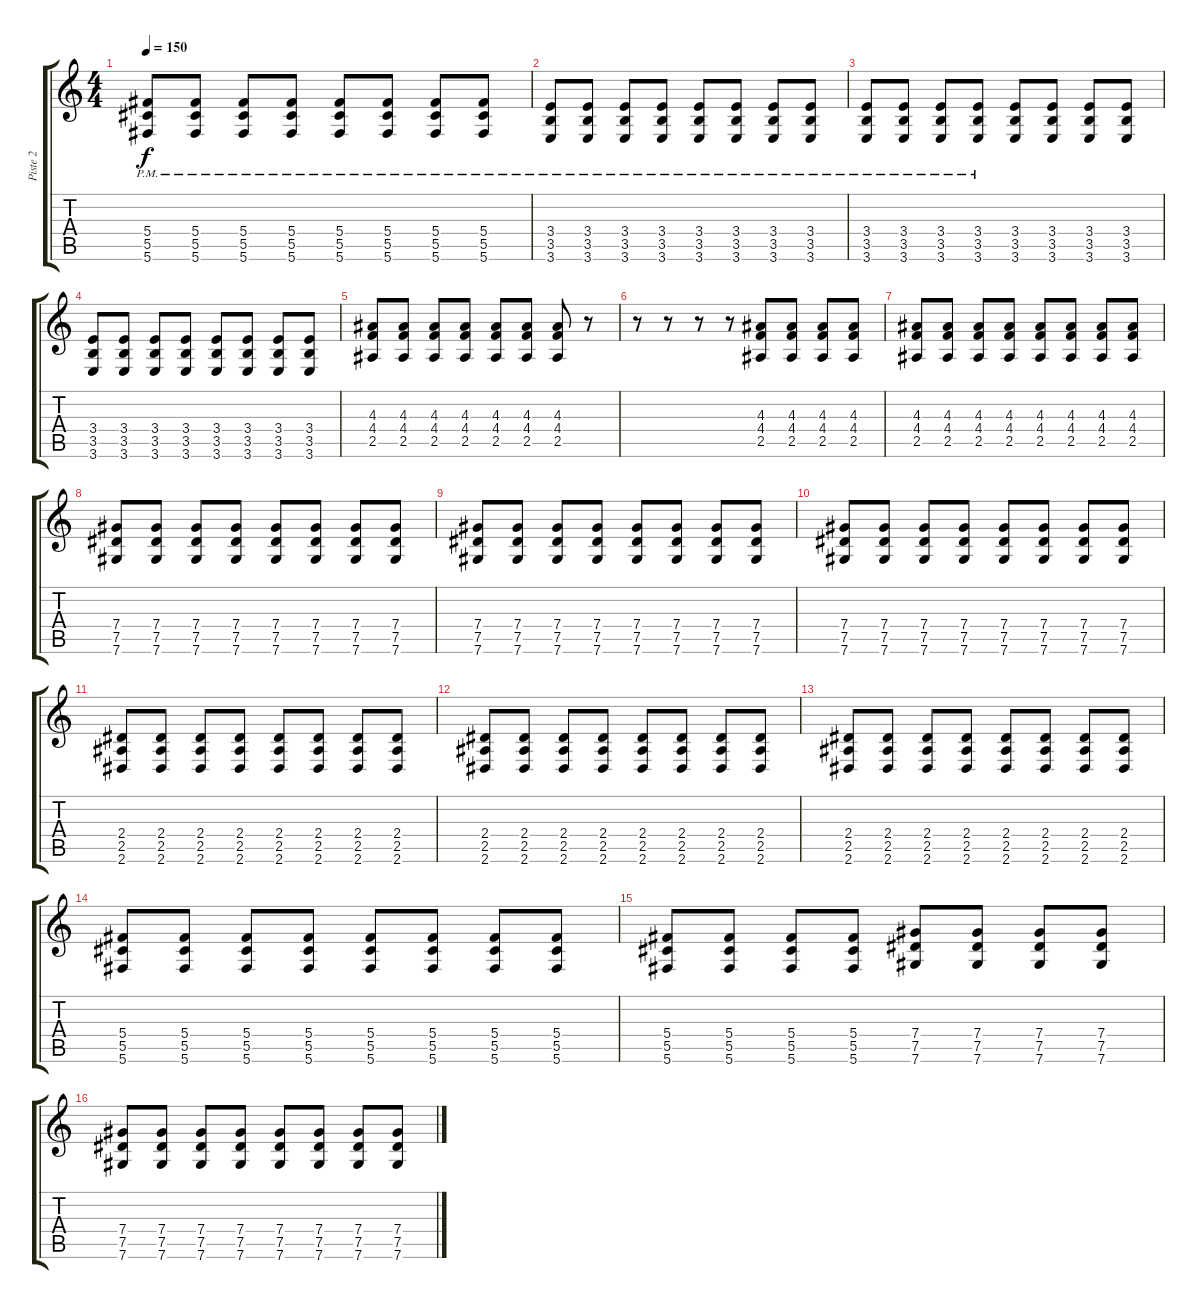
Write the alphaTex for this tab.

\track ("Piste 2" "Piste 2") {instrument distortionguitar}
\staff {score tabs}
\tuning (Eb4 Bb3 Gb3 Db3 Ab2 Db2) {hide}
\ts (4 4)
\tempo 150
\clef g2
\ks c
(5.4{pm} 5.5{pm} 5.6{pm}).8{dy f} (5.4{pm} 5.5{pm} 5.6{pm}).8 (5.4{pm} 5.5{pm} 5.6{pm}).8 (5.4{pm} 5.5{pm} 5.6{pm}).8 (5.4{pm} 5.5{pm} 5.6{pm}).8 (5.4{pm} 5.5{pm} 5.6{pm}).8 (5.4{pm} 5.5{pm} 5.6{pm}).8 (5.4{pm} 5.5{pm} 5.6{pm}).8 |
(3.4{pm} 3.5{pm} 3.6{pm}).8 (3.4{pm} 3.5{pm} 3.6{pm}).8 (3.4{pm} 3.5{pm} 3.6{pm}).8 (3.4{pm} 3.5{pm} 3.6{pm}).8 (3.4{pm} 3.5{pm} 3.6{pm}).8 (3.4{pm} 3.5{pm} 3.6{pm}).8 (3.4{pm} 3.5{pm} 3.6{pm}).8 (3.4{pm} 3.5{pm} 3.6{pm}).8 |
(3.4{pm} 3.5{pm} 3.6{pm}).8 (3.4{pm} 3.5{pm} 3.6{pm}).8 (3.4{pm} 3.5{pm} 3.6{pm}).8 (3.4{pm} 3.5{pm} 3.6{pm}).8 (3.4 3.5 3.6).8 (3.4 3.5 3.6).8 (3.4 3.5 3.6).8 (3.4 3.5 3.6).8 |
(3.4 3.5 3.6).8 (3.4 3.5 3.6).8 (3.4 3.5 3.6).8 (3.4 3.5 3.6).8 (3.4 3.5 3.6).8 (3.4 3.5 3.6).8 (3.4 3.5 3.6).8 (3.4 3.5 3.6).8 |
(4.3 4.4 2.5).8 (4.3 4.4 2.5).8 (4.3 4.4 2.5).8 (4.3 4.4 2.5).8 (4.3 4.4 2.5).8 (4.3 4.4 2.5).8 (4.3 4.4 2.5).8 r.8 |
r.8 r.8 r.8 r.8 (4.3 4.4 2.5).8 (4.3 4.4 2.5).8 (4.3 4.4 2.5).8 (4.3 4.4 2.5).8 |
(4.3 4.4 2.5).8 (4.3 4.4 2.5).8 (4.3 4.4 2.5).8 (4.3 4.4 2.5).8 (4.3 4.4 2.5).8 (4.3 4.4 2.5).8 (4.3 4.4 2.5).8 (4.3 4.4 2.5).8 |
(7.4 7.5 7.6).8 (7.4 7.5 7.6).8 (7.4 7.5 7.6).8 (7.4 7.5 7.6).8 (7.4 7.5 7.6).8 (7.4 7.5 7.6).8 (7.4 7.5 7.6).8 (7.4 7.5 7.6).8 |
(7.4 7.5 7.6).8 (7.4 7.5 7.6).8 (7.4 7.5 7.6).8 (7.4 7.5 7.6).8 (7.4 7.5 7.6).8 (7.4 7.5 7.6).8 (7.4 7.5 7.6).8 (7.4 7.5 7.6).8 |
(7.4 7.5 7.6).8 (7.4 7.5 7.6).8 (7.4 7.5 7.6).8 (7.4 7.5 7.6).8 (7.4 7.5 7.6).8 (7.4 7.5 7.6).8 (7.4 7.5 7.6).8 (7.4 7.5 7.6).8 |
(2.4 2.5 2.6).8 (2.4 2.5 2.6).8 (2.4 2.5 2.6).8 (2.4 2.5 2.6).8 (2.4 2.5 2.6).8 (2.4 2.5 2.6).8 (2.4 2.5 2.6).8 (2.4 2.5 2.6).8 |
(2.4 2.5 2.6).8 (2.4 2.5 2.6).8 (2.4 2.5 2.6).8 (2.4 2.5 2.6).8 (2.4 2.5 2.6).8 (2.4 2.5 2.6).8 (2.4 2.5 2.6).8 (2.4 2.5 2.6).8 |
(2.4 2.5 2.6).8 (2.4 2.5 2.6).8 (2.4 2.5 2.6).8 (2.4 2.5 2.6).8 (2.4 2.5 2.6).8 (2.4 2.5 2.6).8 (2.4 2.5 2.6).8 (2.4 2.5 2.6).8 |
(5.4 5.5 5.6).8 (5.4 5.5 5.6).8 (5.4 5.5 5.6).8 (5.4 5.5 5.6).8 (5.4 5.5 5.6).8 (5.4 5.5 5.6).8 (5.4 5.5 5.6).8 (5.4 5.5 5.6).8 |
(5.4 5.5 5.6).8 (5.4 5.5 5.6).8 (5.4 5.5 5.6).8 (5.4 5.5 5.6).8 (7.4 7.5 7.6).8 (7.4 7.5 7.6).8 (7.4 7.5 7.6).8 (7.4 7.5 7.6).8 |
(7.4 7.5 7.6).8 (7.4 7.5 7.6).8 (7.4 7.5 7.6).8 (7.4 7.5 7.6).8 (7.4 7.5 7.6).8 (7.4 7.5 7.6).8 (7.4 7.5 7.6).8 (7.4 7.5 7.6).8
